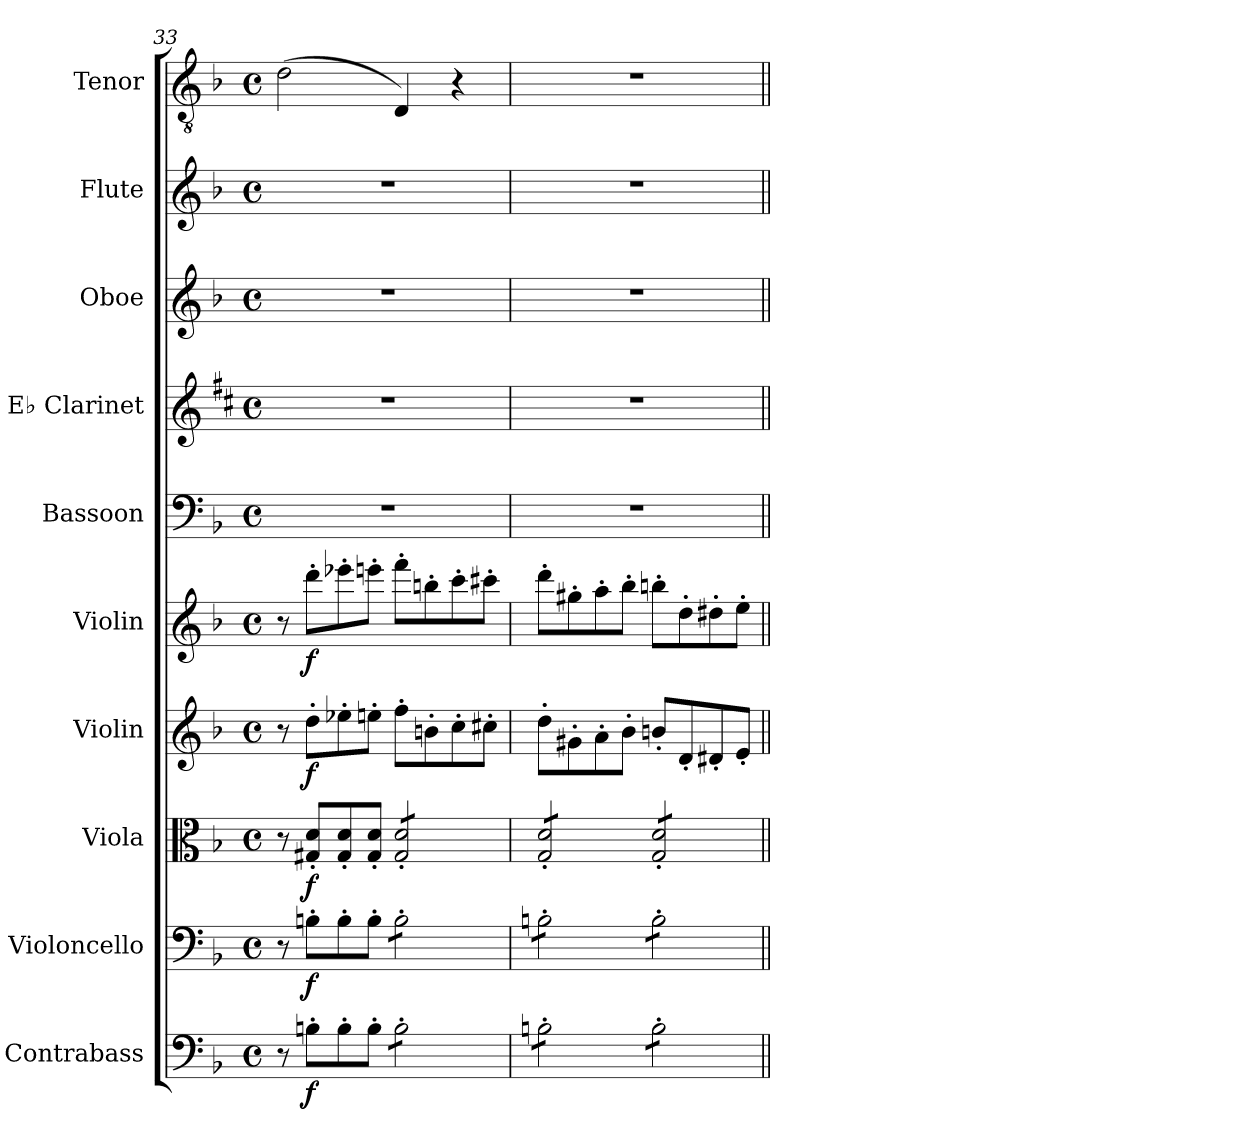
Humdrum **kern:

**kern	**dynam	**kern	**dynam	**kern	**dynam	**kern	**dynam	**kern	**dynam	**kern	**kern	**kern	**kern	**kern
*part10	*part10	*part9	*part9	*part8	*part8	*part7	*part7	*part6	*part6	*part5	*part4	*part3	*part2	*part1
*staff10	*staff10	*staff9	*staff9	*staff8	*staff8	*staff7	*staff7	*staff6	*staff6	*staff5	*staff4	*staff3	*staff2	*staff1
*I"Contrabass	*	*I"Violoncello	*	*I"Viola	*	*I"Violin	*	*I"Violin	*	*I"Bassoon	*I"E♭ Clarinet	*I"Oboe	*I"Flute	*I"Tenor
*I'Cb.	*	*I'Vc.	*	*I'Vla.	*	*I'Vln.	*	*I'Vln.	*	*I'Bsn.	*I'E♭ Cl.	*I'Ob.	*I'Fl.	*I'T.
*clefF4	*	*clefF4	*	*clefC3	*	*clefG2	*	*clefG2	*	*clefF4	*clefG2	*clefG2	*clefG2	*clefGv2
*ITrd7c12	*	*	*	*	*	*	*	*	*	*	*ITrd-2c-3	*	*	*
*k[b-]	*	*k[b-]	*	*k[b-]	*	*k[b-]	*	*k[b-]	*	*k[b-]	*k[b-]	*k[b-]	*k[b-]	*k[b-]
*M4/4	*	*M4/4	*	*M4/4	*	*M4/4	*	*M4/4	*	*M4/4	*M4/4	*M4/4	*M4/4	*M4/4
*met(c)	*	*met(c)	*	*met(c)	*	*met(c)	*	*met(c)	*	*met(c)	*met(c)	*met(c)	*met(c)	*met(c)
=33	=33	=33	=33	=33	=33	=33	=33	=33	=33	=33	=33	=33	=33	=33
8r	.	8r	.	8r	.	8r	.	8r	.	1r	1r	1r	1r	(2d\
!	!LO:DY:b	!	!LO:DY:b	!	!LO:DY:b	!	!LO:DY:b	!	!LO:DY:b	!	!	!	!	!
8BBn'\L	f	8Bn'\L	f	8G#X/' 8d/'L	f	8dd'\L	f	8ddd'\L	f	.	.	.	.	.
8BB'\	.	8B'\	.	8G#/' 8d/'	.	8ee-X'\	.	8eee-X'\	.	.	.	.	.	.
8BB'\J	.	8B'\J	.	8G#/' 8d/'J	.	8een'\J	.	8eeen'\J	.	.	.	.	.	.
*tremolo	*	*	*	*	*	*	*	*	*	*	*	*	*	*
*	*	*tremolo	*	*	*	*	*	*	*	*	*	*	*	*
*	*	*	*	*tremolo	*	*	*	*	*	*	*	*	*	*
8BB'\L	.	8B'\L	.	8G#/' 8d/'L	.	8ff'\L	.	8fff'\L	.	.	.	.	.	4D/)
8BB'\	.	8B'\	.	8G#/' 8d/'	.	8bn'\	.	8bbn'\	.	.	.	.	.	.
8BB'\	.	8B'\	.	8G#/' 8d/'	.	8cc'\	.	8ccc'\	.	.	.	.	.	4r
8BB'\J	.	8B'\J	.	8G#/' 8d/'J	.	8cc#X'\J	.	8ccc#X'\J	.	.	.	.	.	.
=34	=34	=34	=34	=34	=34	=34	=34	=34	=34	=34	=34	=34	=34	=34
8BBn'\L	.	8Bn'\L	.	8G/' 8d/'L	.	8dd'\L	.	8ddd'\L	.	1r	1r	1r	1r	1r
8BBn'\	.	8Bn'\	.	8G/' 8d/'	.	8g#X'\	.	8gg#X'\	.	.	.	.	.	.
8BBn'\	.	8Bn'\	.	8G/' 8d/'	.	8a'\	.	8aa'\	.	.	.	.	.	.
8BBn'\J	.	8Bn'\J	.	8G/' 8d/'J	.	8b-'\J	.	8bb-'\J	.	.	.	.	.	.
8BB'\L	.	8B'\L	.	8G/' 8d/'L	.	8bn'/L	.	8bbn'\L	.	.	.	.	.	.
8BB'\	.	8B'\	.	8G/' 8d/'	.	8d'/	.	8dd'\	.	.	.	.	.	.
8BB'\	.	8B'\	.	8G/' 8d/'	.	8d#X'/	.	8dd#X'\	.	.	.	.	.	.
8BB'\J	.	8B'\J	.	8G/' 8d/'J	.	8e'/J	.	8ee'\J	.	.	.	.	.	.
*	*	*	*	*Xtremolo	*	*	*	*	*	*	*	*	*	*
*	*	*Xtremolo	*	*	*	*	*	*	*	*	*	*	*	*
*Xtremolo	*	*	*	*	*	*	*	*	*	*	*	*	*	*
=||	=||	=||	=||	=||	=||	=||	=||	=||	=||	=||	=||	=||	=||	=||
*-	*-	*-	*-	*-	*-	*-	*-	*-	*-	*-	*-	*-	*-	*-
